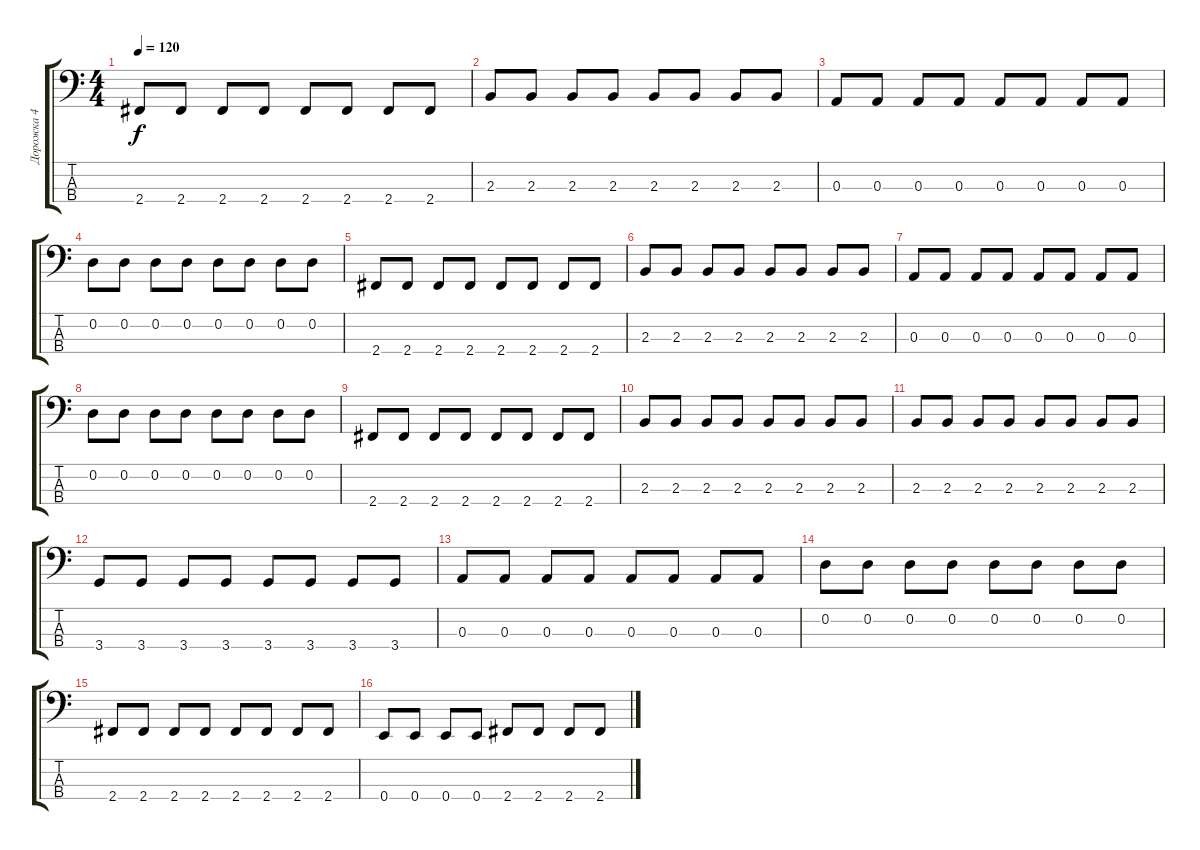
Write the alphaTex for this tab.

\track ("Дорожка 4" "Дорожка 4") {instrument acousticbass}
\staff {score tabs}
\tuning (G2 D2 A1 E1) {hide}
\ts (4 4)
\tempo 120
\clef f4
\ks c
2.4.8{dy f} 2.4.8 2.4.8 2.4.8 2.4.8 2.4.8 2.4.8 2.4.8 |
2.3.8 2.3.8 2.3.8 2.3.8 2.3.8 2.3.8 2.3.8 2.3.8 |
0.3.8 0.3.8 0.3.8 0.3.8 0.3.8 0.3.8 0.3.8 0.3.8 |
0.2.8 0.2.8 0.2.8 0.2.8 0.2.8 0.2.8 0.2.8 0.2.8 |
2.4.8 2.4.8 2.4.8 2.4.8 2.4.8 2.4.8 2.4.8 2.4.8 |
2.3.8 2.3.8 2.3.8 2.3.8 2.3.8 2.3.8 2.3.8 2.3.8 |
0.3.8 0.3.8 0.3.8 0.3.8 0.3.8 0.3.8 0.3.8 0.3.8 |
0.2.8 0.2.8 0.2.8 0.2.8 0.2.8 0.2.8 0.2.8 0.2.8 |
2.4.8 2.4.8 2.4.8 2.4.8 2.4.8 2.4.8 2.4.8 2.4.8 |
2.3.8 2.3.8 2.3.8 2.3.8 2.3.8 2.3.8 2.3.8 2.3.8 |
2.3.8 2.3.8 2.3.8 2.3.8 2.3.8 2.3.8 2.3.8 2.3.8 |
3.4.8 3.4.8 3.4.8 3.4.8 3.4.8 3.4.8 3.4.8 3.4.8 |
0.3.8 0.3.8 0.3.8 0.3.8 0.3.8 0.3.8 0.3.8 0.3.8 |
0.2.8 0.2.8 0.2.8 0.2.8 0.2.8 0.2.8 0.2.8 0.2.8 |
2.4.8 2.4.8 2.4.8 2.4.8 2.4.8 2.4.8 2.4.8 2.4.8 |
0.4.8 0.4.8 0.4.8 0.4.8 2.4.8 2.4.8 2.4.8 2.4.8
